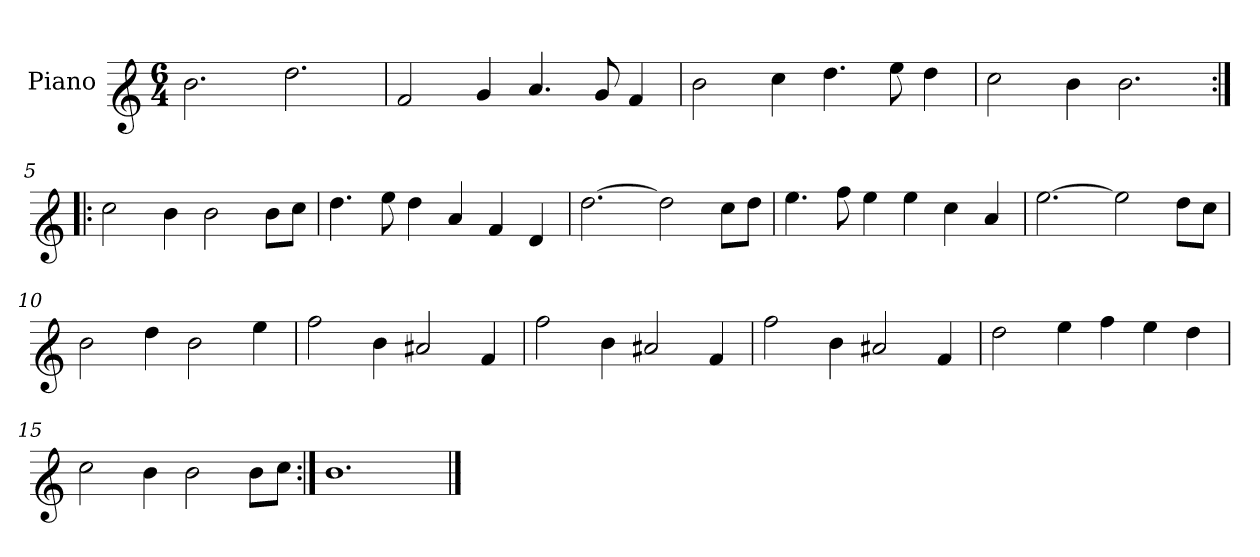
**kern
*part1
*staff1
*I"Piano
*I'Pno.
*clefG1
*k[]
*M6/4
=1
2.dd\
2.ff\
=2
2a/
4b/
4.cc/
8b/
4a/
=3
2dd\
4ee\
4.ff\
8gg\
4ff\
=4
2ee\
4dd\
2.dd\
=5:|!|:
2ee\
4dd\
2dd\
8dd\L
8ee\J
=6
4.ff\
8gg\
4ff\
4cc/
4a/
4f/
=7
[2.ff\
2ff\]
8ee\L
8ff\J
=8
4.gg\
8aa\
4gg\
4gg\
4ee\
4cc/
=9
[2.gg\
2gg\]
8ff\L
8ee\J
=10
2dd\
4ff\
2dd\
4gg\
=11
2aa\
4dd\
2cc#X/
4a/
=12
2aa\
4dd\
2cc#X/
4a/
=13
2aa\
4dd\
2cc#X/
4a/
=14
2ff\
4gg\
4aa\
4gg\
4ff\
=15
2ee\
4dd\
2dd\
8dd\L
8ee\J
=16:|!
1.dd
==
*-
